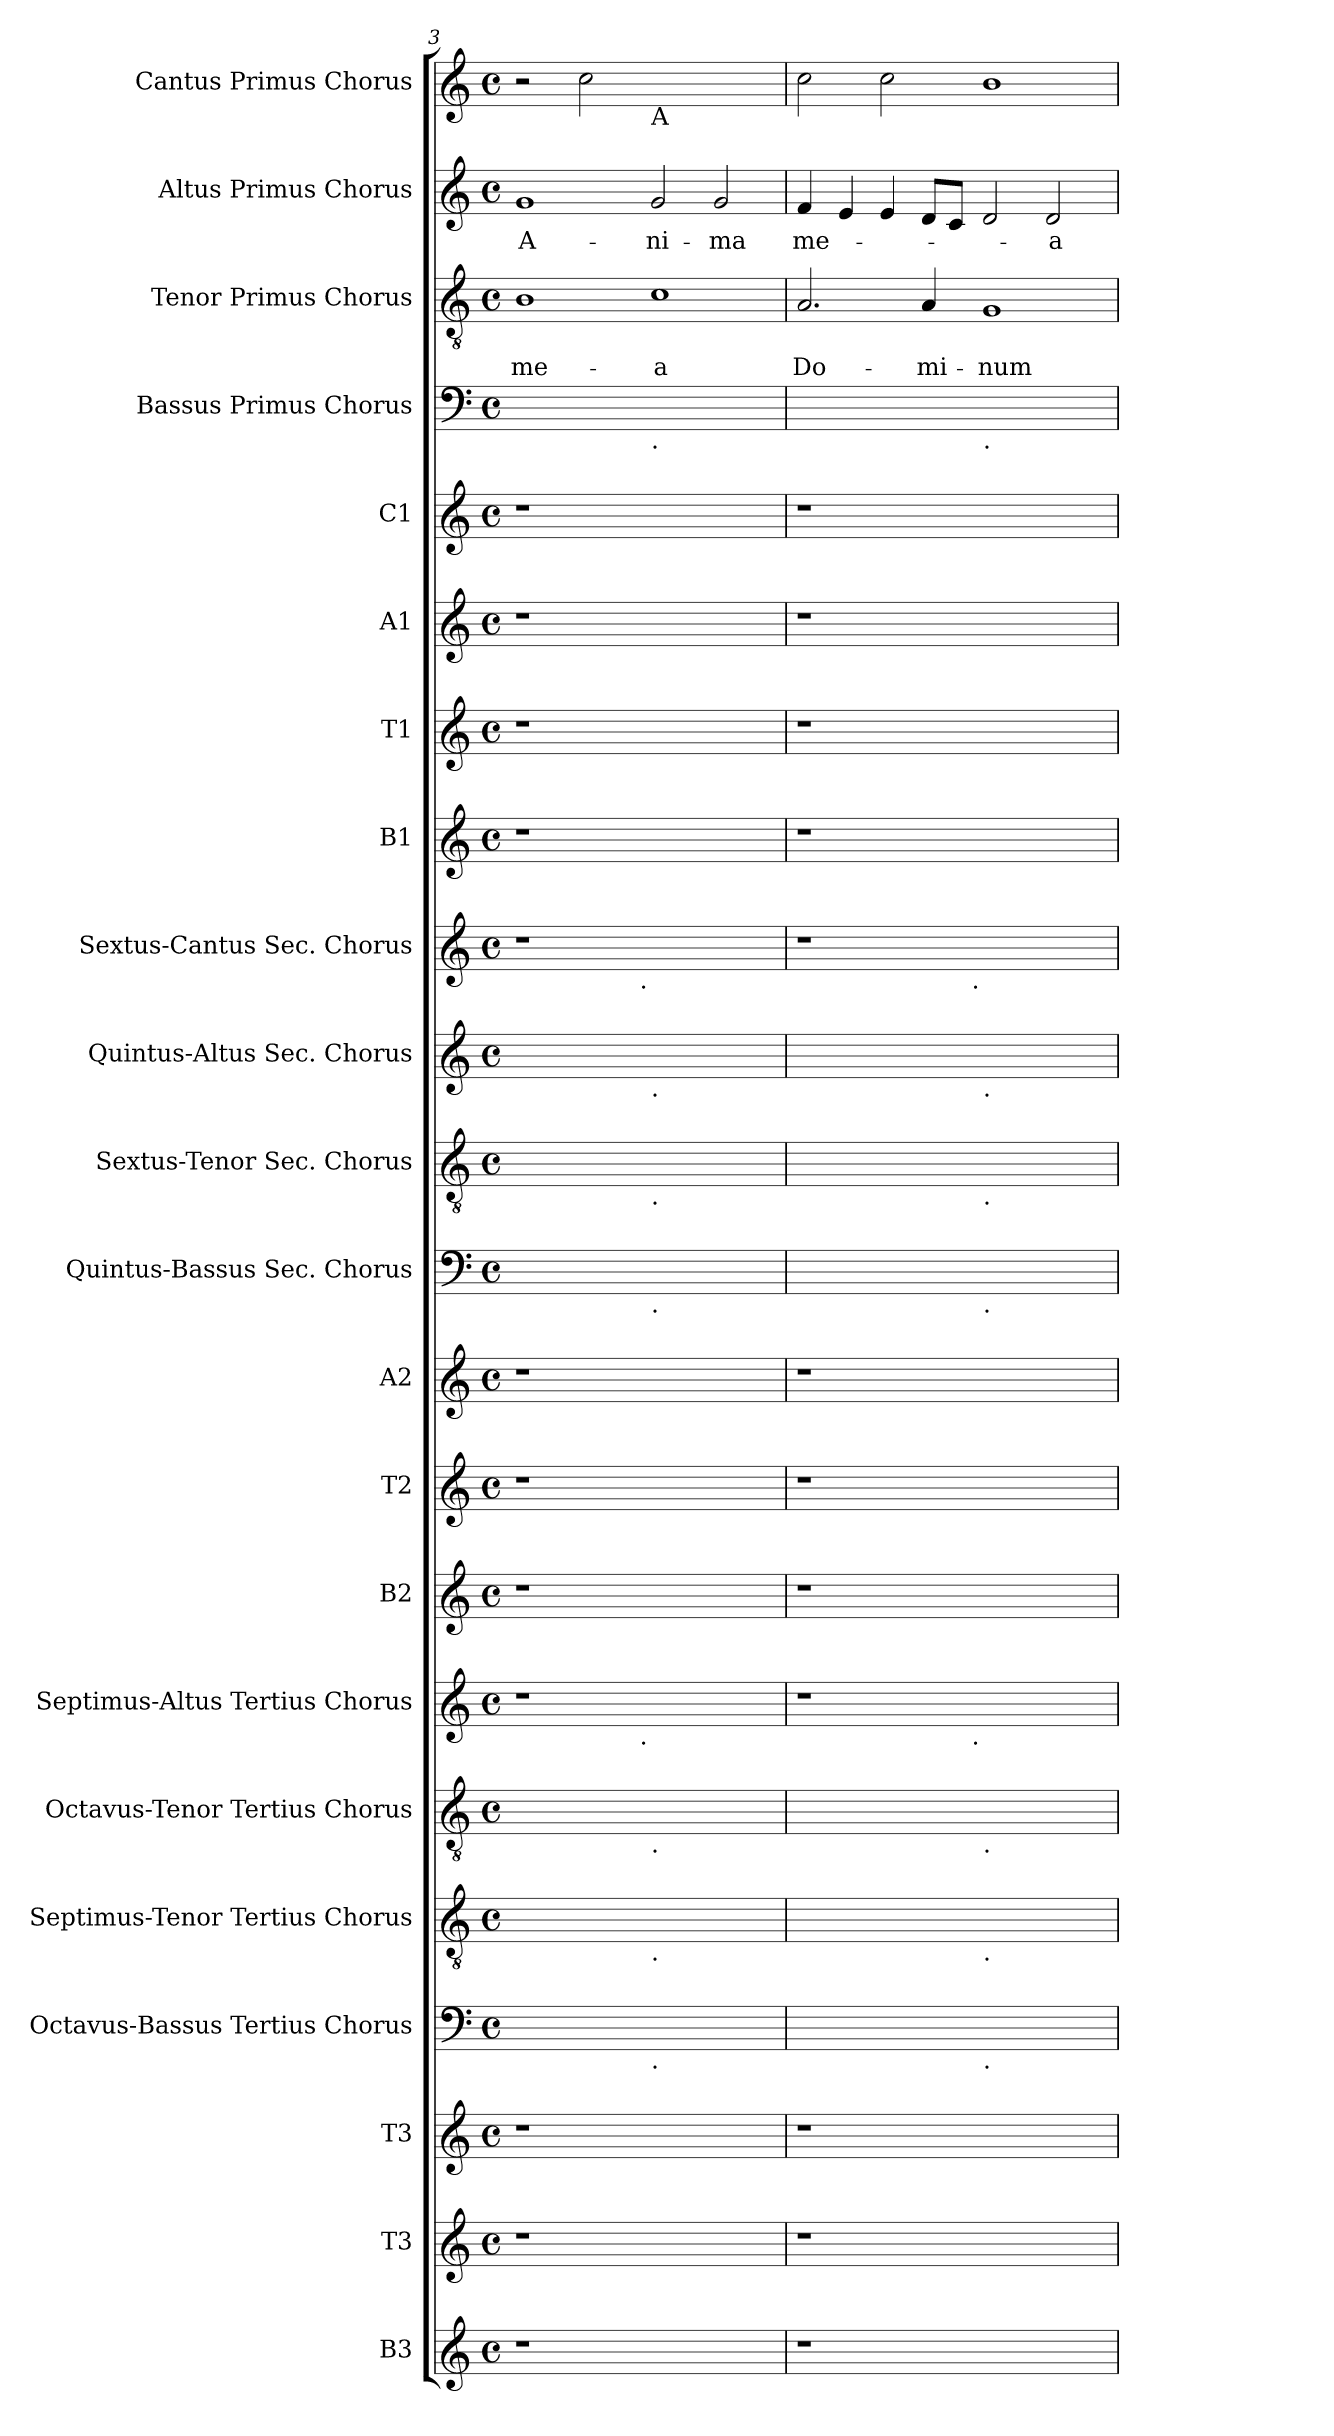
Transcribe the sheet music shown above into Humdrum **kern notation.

**kern	**kern	**kern	**kern	**kern	**kern	**kern	**kern	**kern	**kern	**kern	**kern	**kern	**kern	**kern	**kern	**kern	**kern	**kern	**kern	**text	**text	**kern	**text	**kern
*part22	*part21	*part20	*part19	*part18	*part17	*part16	*part15	*part14	*part13	*part12	*part11	*part10	*part9	*part8	*part7	*part6	*part5	*part4	*part3	*part3	*part3	*part2	*part2	*part1
*staff22	*staff21	*staff20	*staff19	*staff18	*staff17	*staff16	*staff15	*staff14	*staff13	*staff12	*staff11	*staff10	*staff9	*staff8	*staff7	*staff6	*staff5	*staff4	*staff3	*staff3	*staff3	*staff2	*staff2	*staff1
*I"B3	*I"T3	*I"T3	*I"Octavus-Bassus Tertius Chorus	*I"Septimus-Tenor Tertius Chorus	*I"Octavus-Tenor Tertius Chorus	*I"Septimus-Altus Tertius Chorus	*I"B2	*I"T2	*I"A2	*I"Quintus-Bassus Sec. Chorus	*I"Sextus-Tenor Sec. Chorus	*I"Quintus-Altus Sec. Chorus	*I"Sextus-Cantus Sec. Chorus	*I"B1	*I"T1	*I"A1	*I"C1	*I"Bassus Primus Chorus	*I"Tenor Primus Chorus	*	*	*I"Altus Primus Chorus	*	*I"Cantus Primus Chorus
*I'B3	*I'T3	*I'T3	*	*	*	*I'Ch	*I'B2	*I'T2	*I'A2	*	*	*	*I'C2	*I'B1	*I'T1	*I'A1	*I'C1	*	*I'Ch	*	*	*I'Ch	*	*I'Ch
*clefG2	*clefG2	*clefG2	*clefF4	*clefGv2	*clefGv2	*clefG2	*clefG2	*clefG2	*clefG2	*clefF4	*clefGv2	*clefG2	*clefG2	*clefG2	*clefG2	*clefG2	*clefG2	*clefF4	*clefGv2	*	*	*clefG2	*	*clefG2
*	*	*	*	*	*	*	*	*	*	*	*	*	*	*	*	*	*	*ITrd7c12	*	*	*	*	*	*
*k[]	*k[]	*k[]	*k[]	*k[]	*k[]	*k[]	*k[]	*k[]	*k[]	*k[]	*k[]	*k[]	*k[]	*k[]	*k[]	*k[]	*k[]	*k[]	*k[]	*	*	*k[]	*	*k[]
*C:	*C:	*C:	*C:	*C:	*C:	*C:	*C:	*C:	*C:	*C:	*C:	*C:	*C:	*C:	*C:	*C:	*C:	*C:	*C:	*	*	*C:	*	*C:
*M4/4	*M4/4	*M4/4	*M4/4	*M4/4	*M4/4	*M4/4	*M4/4	*M4/4	*M4/4	*M4/4	*M4/4	*M4/4	*M4/4	*M4/4	*M4/4	*M4/4	*M4/4	*M4/4	*M4/4	*	*	*M4/4	*	*M4/4
*met(c)	*met(c)	*met(c)	*met(c)	*met(c)	*met(c)	*met(c)	*met(c)	*met(c)	*met(c)	*met(c)	*met(c)	*met(c)	*met(c)	*met(c)	*met(c)	*met(c)	*met(c)	*met(c)	*met(c)	*	*	*met(c)	*	*met(c)
=3	=3	=3	=3	=3	=3	=3	=3	=3	=3	=3	=3	=3	=3	=3	=3	=3	=3	=3	=3	=3	=3	=3	=3	=3
!	!	!	!	!	!	!	!	!	!	!	!	!	!	!	!	!	!	!	!	!	!LO:LY:b	!	!LO:LY:b	!
*	*	*	*	*	*	*^	*	*	*	*	*	*	*^	*	*	*	*	*	*	*	*	*	*	*
1r	1r	1r	1ryy	1ryy	1ryy	1r	2ryy	1r	1r	1r	1ryy	1ryy	1ryy	1r	2ryy	1r	1r	1r	1r	1ryy	1B	.	me-	1g	A-	2r
.	.	.	.	.	.	.	4...ryy	.	.	.	.	.	.	.	4...ryy	.	.	.	.	.	.	.	.	.	.	2cc\
!	!	!	!	!	!	!	!	!	!	!	!	!	!	!	!LO:TX:b:t=.	!	!	!	!	!	!	!	!	!	!	!
!	!	!	!	!	!	!	!LO:TX:b:t=.	!	!	!	!	!	!	!	!	!	!	!	!	!	!	!	!	!	!	!
.	.	.	.	.	.	.	1ryy	.	.	.	.	.	.	.	1ryy	.	.	.	.	.	.	.	.	.	.	.
!	!	!	!	!	!	!	!	!	!	!	!	!	!	!	!	!	!	!	!	!	!	!	!	!	!	!LO:TX:b:t=A
!	!	!	!	!	!	!	!	!	!	!	!	!	!	!	!	!	!	!	!	!LO:TX:b:t=.	!	!	!	!	!	!
!	!	!	!	!	!	!	!	!	!	!	!	!	!LO:TX:b:t=.	!	!	!	!	!	!	!	!	!	!	!	!	!
!	!	!	!	!	!	!	!	!	!	!	!	!LO:TX:b:t=.	!	!	!	!	!	!	!	!	!	!	!	!	!	!
!	!	!	!	!	!	!	!	!	!	!	!LO:TX:b:t=.	!	!	!	!	!	!	!	!	!	!	!	!	!	!	!
!	!	!	!	!	!LO:TX:b:t=.	!	!	!	!	!	!	!	!	!	!	!	!	!	!	!	!	!	!	!	!	!
!	!	!	!	!LO:TX:b:t=.	!	!	!	!	!	!	!	!	!	!	!	!	!	!	!	!	!	!	!	!	!	!
!	!	!	!LO:TX:b:t=.	!	!	!	!	!	!	!	!	!	!	!	!	!	!	!	!	!	!	!	!	!	!	!
!	!	!	!	!	!	!	!	!	!	!	!	!	!	!	!	!	!	!	!	!	!	!	!LO:LY:b	!	!LO:LY:b	!
1ryy	1ryy	1ryy	1ryy	1ryy	1ryy	1ryy	.	1ryy	1ryy	1ryy	1ryy	1ryy	1ryy	1ryy	.	1ryy	1ryy	1ryy	1ryy	1ryy	1c	.	-a	2g/	-ni-	1ryy
!	!	!	!	!	!	!	!	!	!	!	!	!	!	!	!	!	!	!	!	!	!	!	!	!	!LO:LY:b	!
.	.	.	.	.	.	.	.	.	.	.	.	.	.	.	.	.	.	.	.	.	.	.	.	2g/	-ma	.
.	.	.	.	.	.	.	32ryy	.	.	.	.	.	.	.	32ryy	.	.	.	.	.	.	.	.	.	.	.
=4	=4	=4	=4	=4	=4	=4	=4	=4	=4	=4	=4	=4	=4	=4	=4	=4	=4	=4	=4	=4	=4	=4	=4	=4	=4	=4
!	!	!	!	!	!	!	!	!	!	!	!	!	!	!	!	!	!	!	!	!	!	!	!LO:LY:b	!	!LO:LY:b	!
1r	1r	1r	1ryy	1ryy	1ryy	1r	2ryy	1r	1r	1r	1ryy	1ryy	1ryy	1r	2ryy	1r	1r	1r	1r	1ryy	2.A/	.	Do-	4f/	me-	2cc\
.	.	.	.	.	.	.	.	.	.	.	.	.	.	.	.	.	.	.	.	.	.	.	.	4e/	.	.
.	.	.	.	.	.	.	4...ryy	.	.	.	.	.	.	.	4...ryy	.	.	.	.	.	.	.	.	4e/	.	2cc\
!	!	!	!	!	!	!	!	!	!	!	!	!	!	!	!	!	!	!	!	!	!	!	!LO:LY:b	!	!	!
.	.	.	.	.	.	.	.	.	.	.	.	.	.	.	.	.	.	.	.	.	4A/	.	-mi-	8d/L	.	.
.	.	.	.	.	.	.	.	.	.	.	.	.	.	.	.	.	.	.	.	.	.	.	.	8c/J	.	.
!	!	!	!	!	!	!	!	!	!	!	!	!	!	!	!LO:TX:b:t=.	!	!	!	!	!	!	!	!	!	!	!
!	!	!	!	!	!	!	!LO:TX:b:t=.	!	!	!	!	!	!	!	!	!	!	!	!	!	!	!	!	!	!	!
.	.	.	.	.	.	.	1ryy	.	.	.	.	.	.	.	1ryy	.	.	.	.	.	.	.	.	.	.	.
!	!	!	!	!	!	!	!	!	!	!	!	!	!	!	!	!	!	!	!	!LO:TX:b:t=.	!	!	!	!	!	!
!	!	!	!	!	!	!	!	!	!	!	!	!	!LO:TX:b:t=.	!	!	!	!	!	!	!	!	!	!	!	!	!
!	!	!	!	!	!	!	!	!	!	!	!	!LO:TX:b:t=.	!	!	!	!	!	!	!	!	!	!	!	!	!	!
!	!	!	!	!	!	!	!	!	!	!	!LO:TX:b:t=.	!	!	!	!	!	!	!	!	!	!	!	!	!	!	!
!	!	!	!	!	!LO:TX:b:t=.	!	!	!	!	!	!	!	!	!	!	!	!	!	!	!	!	!	!	!	!	!
!	!	!	!	!LO:TX:b:t=.	!	!	!	!	!	!	!	!	!	!	!	!	!	!	!	!	!	!	!	!	!	!
!	!	!	!LO:TX:b:t=.	!	!	!	!	!	!	!	!	!	!	!	!	!	!	!	!	!	!	!	!	!	!	!
!	!	!	!	!	!	!	!	!	!	!	!	!	!	!	!	!	!	!	!	!	!	!	!LO:LY:b	!	!	!
1ryy	1ryy	1ryy	1ryy	1ryy	1ryy	1ryy	.	1ryy	1ryy	1ryy	1ryy	1ryy	1ryy	1ryy	.	1ryy	1ryy	1ryy	1ryy	1ryy	1G	.	-num	2d/	.	1b
!	!	!	!	!	!	!	!	!	!	!	!	!	!	!	!	!	!	!	!	!	!	!	!	!	!LO:LY:b	!
.	.	.	.	.	.	.	.	.	.	.	.	.	.	.	.	.	.	.	.	.	.	.	.	2d/	-a	.
.	.	.	.	.	.	.	32ryy	.	.	.	.	.	.	.	32ryy	.	.	.	.	.	.	.	.	.	.	.
*	*	*	*	*	*	*v	*v	*	*	*	*	*	*	*v	*v	*	*	*	*	*	*	*	*	*	*	*
=	=	=	=	=	=	=	=	=	=	=	=	=	=	=	=	=	=	=	=	=	=	=	=	=
*-	*-	*-	*-	*-	*-	*-	*-	*-	*-	*-	*-	*-	*-	*-	*-	*-	*-	*-	*-	*-	*-	*-	*-	*-
